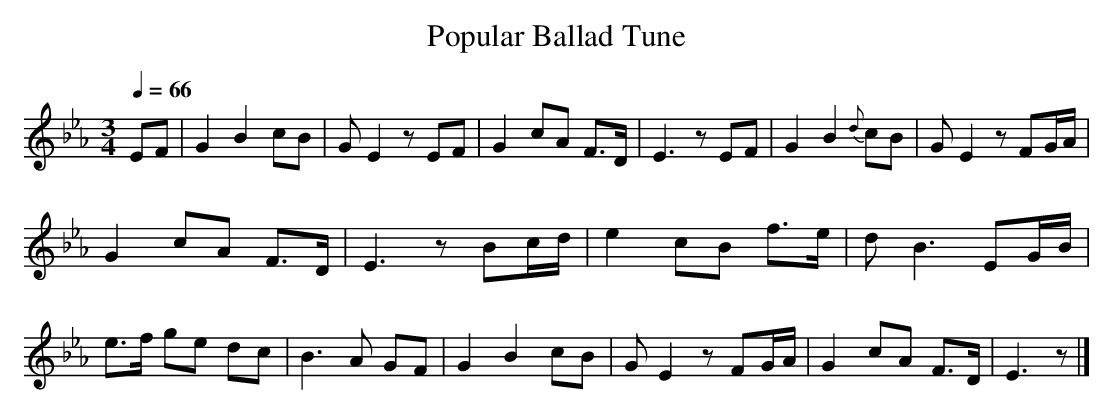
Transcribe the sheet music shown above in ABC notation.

X:1
T: Popular Ballad Tune
M: 3/4
L: 1/8
Q: 1/4=66
K: Eb % 3 flats
V: 1
EF | G2 B2 cB | G E2 z EF | G2 cA F>D | E3 z EF | G2 B2 {d}cB | G E2 z FG/A/ |
G2 cA F>D | E3 z Bc/d/ | e2 cB f>e | d B3 EG/B/ |
e>f ge dc | B3 A GF | G2 B2 cB | G E2 z FG/A/ | G2 cA F>D | E3 z |]
